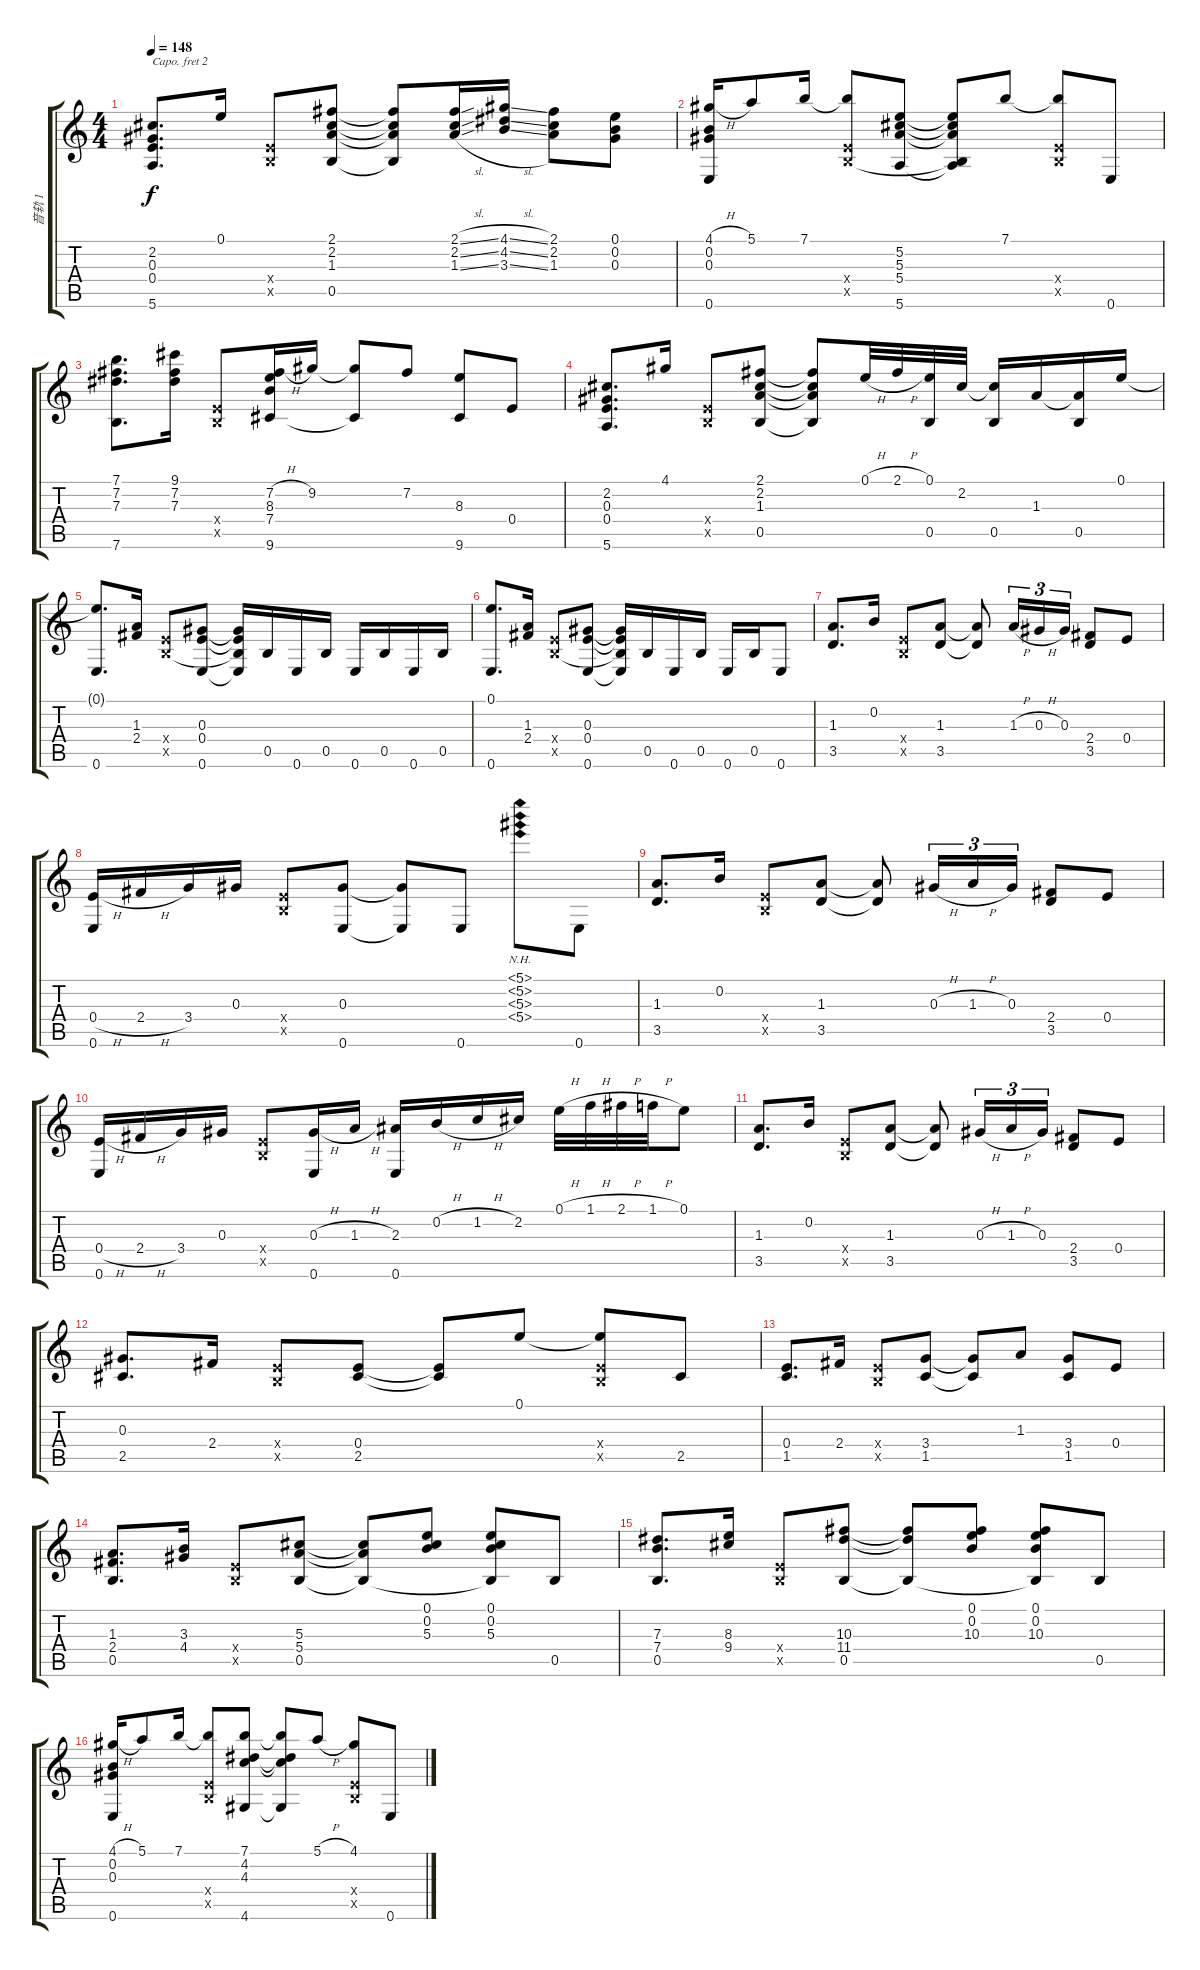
\track ("音轨 1" "音轨 1") {instrument acousticguitarsteel}
\staff {score tabs}
\capo 2
\tuning (D4 A3 Gb3 D3 A2 D2) {hide}
\ts (4 4)
\tempo 148
\clef g2
\ks c
(2.2 0.3 0.4 5.6).8{d dy f} 0.1.16 (0.4{x} 0.5{x}).8 (2.1 2.2 1.3 0.5).8 (2.1{t} 2.2{t} 1.3{t} 0.5{t}).8 (2.1{sl} 2.2{sl} 1.3{sl}).16 (4.1{sl} 4.2{sl} 3.3{sl}).16 (2.1 2.2 1.3).8 (0.1 0.2 0.3).8 |
(4.1{h} 0.2 0.3 0.6).16 5.1.8 7.1.16 (7.1{t} 0.4{x} 0.5{x}).8 (5.2 5.3 5.4 5.6).8 (5.2{t} 5.3{t} 5.4{t} 0.5{t} 5.6{t}).8 7.1.8 (7.1{t} 0.4{x} 0.5{x}).8 0.6.8 |
(7.1 7.2 7.3 7.6).8{d} (9.1 7.2 7.3).16 (0.4{x} 0.5{x}).8 (7.2{h} 8.3 7.4 9.6).16 9.2.16 (9.2{t} 9.6{t}).8 7.2.8 (8.3 9.6).8 0.4.8 |
(2.2 0.3 0.4 5.6).8{d} 4.1.16 (0.4{x} 0.5{x}).8 (2.1 2.2 1.3 0.5).8 (2.1{t} 2.2{t} 1.3{t} 0.5{t}).8 0.1{h}.32 2.1{h}.32 (0.1 0.5).32 2.2.32 (2.2{t} 0.5).16 1.3.16 (1.3{t} 0.5).16 0.1.16 |
(0.1{t} 0.6).8{d} (1.3 2.4).16 (0.4{x} 0.5{x}).8 (0.3 0.4 0.6).8 (0.3{t} 0.4{t} 0.5{t} 0.6{t}).16 0.5.16 0.6.16 0.5.16 0.6.16 0.5.16 0.6.16 0.5.16 |
(0.1 0.6).8{d} (1.3 2.4).16 (0.4{x} 0.5{x}).8 (0.3 0.4 0.6).8 (0.3{t} 0.4{t} 0.5{t} 0.6{t}).16 0.5.16 0.6.16 0.5.16 0.6.16 0.5.16 0.6.8 |
(1.3 3.5).8{d} 0.2.16 (0.4{x} 0.5{x}).8 (1.3 3.5).8 (1.3{t} 3.5{t}).8 1.3{h}.16{tu (3 2)} 0.3{h}.16{tu (3 2)} 0.3.16{tu (3 2)} (2.4 3.5).8 0.4.8 |
(0.4{h} 0.6).16 2.4{h}.16 3.4.16 0.3.16 (0.4{x} 0.5{x}).8 (0.3 0.6).8 (0.3{t} 0.6{t}).8 0.6.8 (5.1{nh} 5.2{nh} 5.3{nh} 5.4{nh}).8 0.6.8 |
(1.3 3.5).8{d} 0.2.16 (0.4{x} 0.5{x}).8 (1.3 3.5).8 (1.3{t} 3.5{t}).8 0.3{h}.16{tu (3 2)} 1.3{h}.16{tu (3 2)} 0.3.16{tu (3 2)} (2.4 3.5).8 0.4.8 |
(0.4{h} 0.6).16 2.4{h}.16 3.4.16 0.3.16 (0.4{x} 0.5{x}).8 (0.3{h} 0.6).16 1.3{h}.16 (2.3 0.6).16 0.2{h}.16 1.2{h}.16 2.2.16 0.1{h}.32 1.1{h}.32 2.1{h}.32 1.1{h}.32 0.1.8 |
(1.3 3.5).8{d} 0.2.16 (0.4{x} 0.5{x}).8 (1.3 3.5).8 (1.3{t} 3.5{t}).8 0.3{h}.16{tu (3 2)} 1.3{h}.16{tu (3 2)} 0.3.16{tu (3 2)} (2.4 3.5).8 0.4.8 |
(0.3 2.5).8{d} 2.4.16 (0.4{x} 0.5{x}).8 (0.4 2.5).8 (0.4{t} 2.5{t}).8 0.1.8 (0.1{t} 0.4{x} 0.5{x}).8 2.5.8 |
(0.4 1.5).8{d} 2.4.16 (0.4{x} 0.5{x}).8 (3.4 1.5).8 (3.4{t} 1.5{t}).8 1.3.8 (3.4 1.5).8 0.4.8 |
(1.3 2.4 0.5).8{d} (3.3 4.4).16 (0.4{x} 0.5{x}).8 (5.3 5.4 0.5).8 (5.3{t} 5.4{t} 0.5{t}).8 (0.1 0.2 5.3).8 (0.1 0.2 5.3 0.5{t}).8 0.5.8 |
(7.3 7.4 0.5).8{d} (8.3 9.4).16 (0.4{x} 0.5{x}).8 (10.3 11.4 0.5).8 (10.3{t} 11.4{t} 0.5{t}).8 (0.1 0.2 10.3).8 (0.1 0.2 10.3 0.5{t}).8 0.5.8 |
(4.1{h} 0.2 0.3 0.6).16 5.1.8 7.1.16 (7.1{t} 0.4{x} 0.5{x}).8 (7.1 4.2 4.3 4.6).8 (7.1{t} 4.2{t} 4.3{t} 4.6{t}).8 5.1{h}.8 (4.1 0.4{x} 0.5{x}).8 0.6.8
